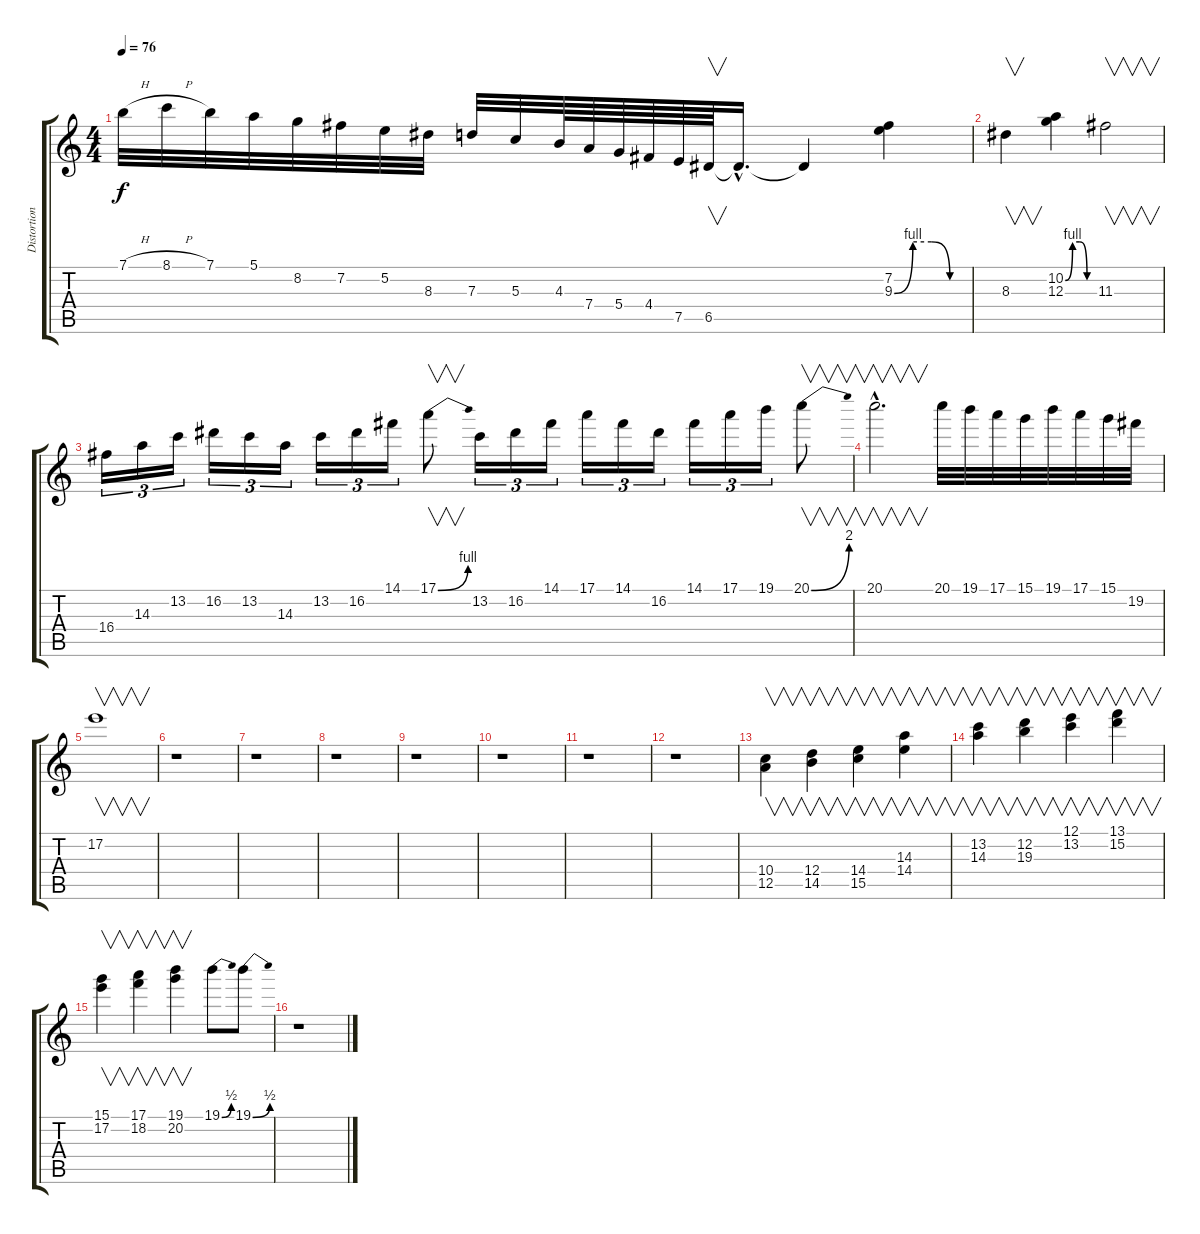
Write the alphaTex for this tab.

\track ("Distortion Guitar 1" "Distortion") {instrument distortionguitar}
\staff {score tabs}
\tuning (E4 B3 G3 D3 A2 E2) {hide}
\ts (4 4)
\tempo 76
\clef g2
\ks c
7.1{h}.32{dy f} 8.1{h}.32 7.1.32 5.1.32 8.2.32 7.2.32 5.2.32 8.3.32 7.3.32 5.3.32 4.3.64 7.4.64 5.4.64 4.4.64 7.5.64 6.5.64{v} 6.5{hac t}.16{d} 6.5{t}.4 (7.2 9.3{be (custom 0 0 15 4 30 4 45 0 60 0)}).4 |
8.3.4{v} (10.2{be (custom 0 0 15 4 30 4 45 0 60 0)} 12.3).4 11.3.2{v} |
16.4.16{tu (3 2)} 14.3.16{tu (3 2)} 13.2.16{tu (3 2)} 16.2.16{tu (3 2)} 13.2.16{tu (3 2)} 14.3.16{tu (3 2)} 13.2.16{tu (3 2)} 16.2.16{tu (3 2)} 14.1.16{tu (3 2)} 17.1{be (bend 0 0 60 4)}.8{v} 13.2.16{tu (3 2)} 16.2.16{tu (3 2)} 14.1.16{tu (3 2)} 17.1.16{tu (3 2)} 14.1.16{tu (3 2)} 16.2.16{tu (3 2)} 14.1.16{tu (3 2)} 17.1.16{tu (3 2)} 19.1.16{tu (3 2)} 20.1{be (bend 0 0 60 8)}.8{v} |
20.1{hac}.2{v d} 20.1.32 19.1.32 17.1.32 15.1.32 19.1.32 17.1.32 15.1.32 19.2.32 |
17.2.1{v} |
r.1 |
r.1 |
r.1 |
r.1 |
r.1 |
r.1 |
r.1 |
(10.4 12.5).4{v} (12.4 14.5).4{v} (14.4 15.5).4{v} (14.3 14.4).4{v} |
(13.2 14.3).4{v} (12.2 19.3).4{v} (12.1 13.2).4{v} (13.1 15.2).4{v} |
(15.1 17.2).4{v} (17.1 18.2).4{v} (19.1 20.2).4{v} 19.1{be (bend 0 0 60 2)}.8 19.1{be (bend 0 0 60 2)}.8 |
r.1
